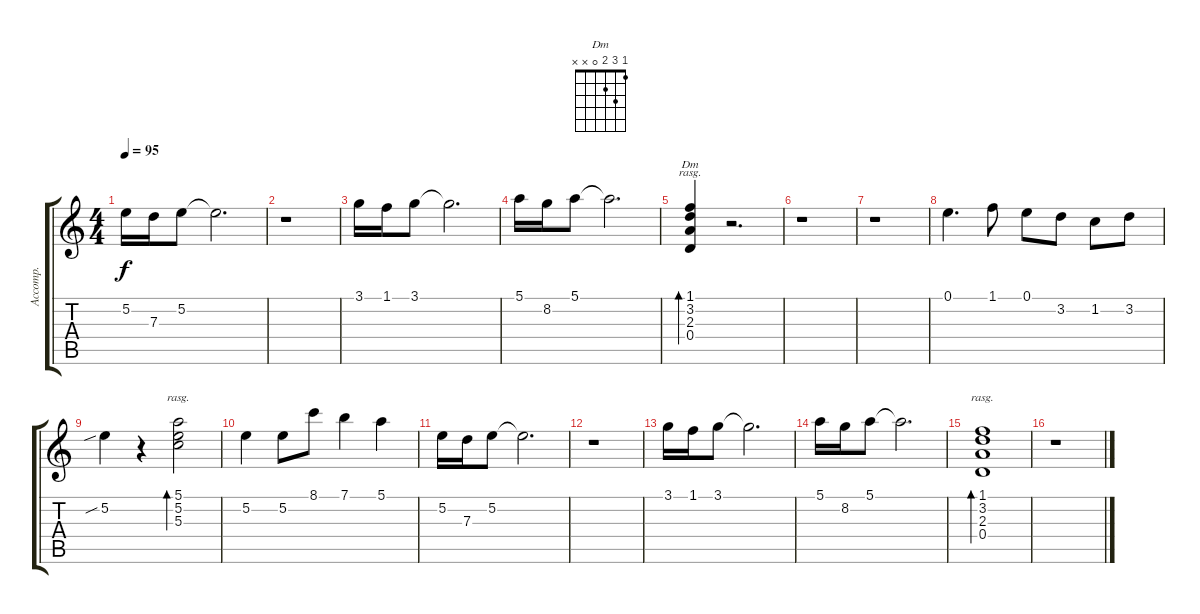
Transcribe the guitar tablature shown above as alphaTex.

\track ("Accomp." "Accomp.") {instrument acousticguitarnylon}
\staff {score tabs}
\tuning (E4 B3 G3 D3 A2 E2) {hide}
\chord ("Dm" 1 3 2 0 x x)
\ts (4 4)
\tempo 95
\clef g2
\ks aminor
5.2.16{dy f} 7.3.16 5.2.8 5.2{t}.2{d} |
r.1 |
3.1.16 1.1.16 3.1.8 3.1{t}.2{d} |
5.1.16 8.2.16 5.1.8 5.1{t}.2{d} |
(1.1 3.2 2.3 0.4).4{bd 240 ch "Dm" rasg ii} r.2{d} |
r.1 |
r.1 |
0.1.4{d} 1.1.8 0.1.8 3.2.8 1.2.8 3.2.8 |
5.2{sib}.4 r.4 (5.1 5.2 5.3).2{bd 240 rasg ii} |
5.2.4 5.2.8 8.1.8 7.1.4 5.1.4 |
5.2.16 7.3.16 5.2.8 5.2{t}.2{d} |
r.1 |
3.1.16 1.1.16 3.1.8 3.1{t}.2{d} |
5.1.16 8.2.16 5.1.8 5.1{t}.2{d} |
(1.1 3.2 2.3 0.4).1{bd 240 rasg ii} |
r.1
